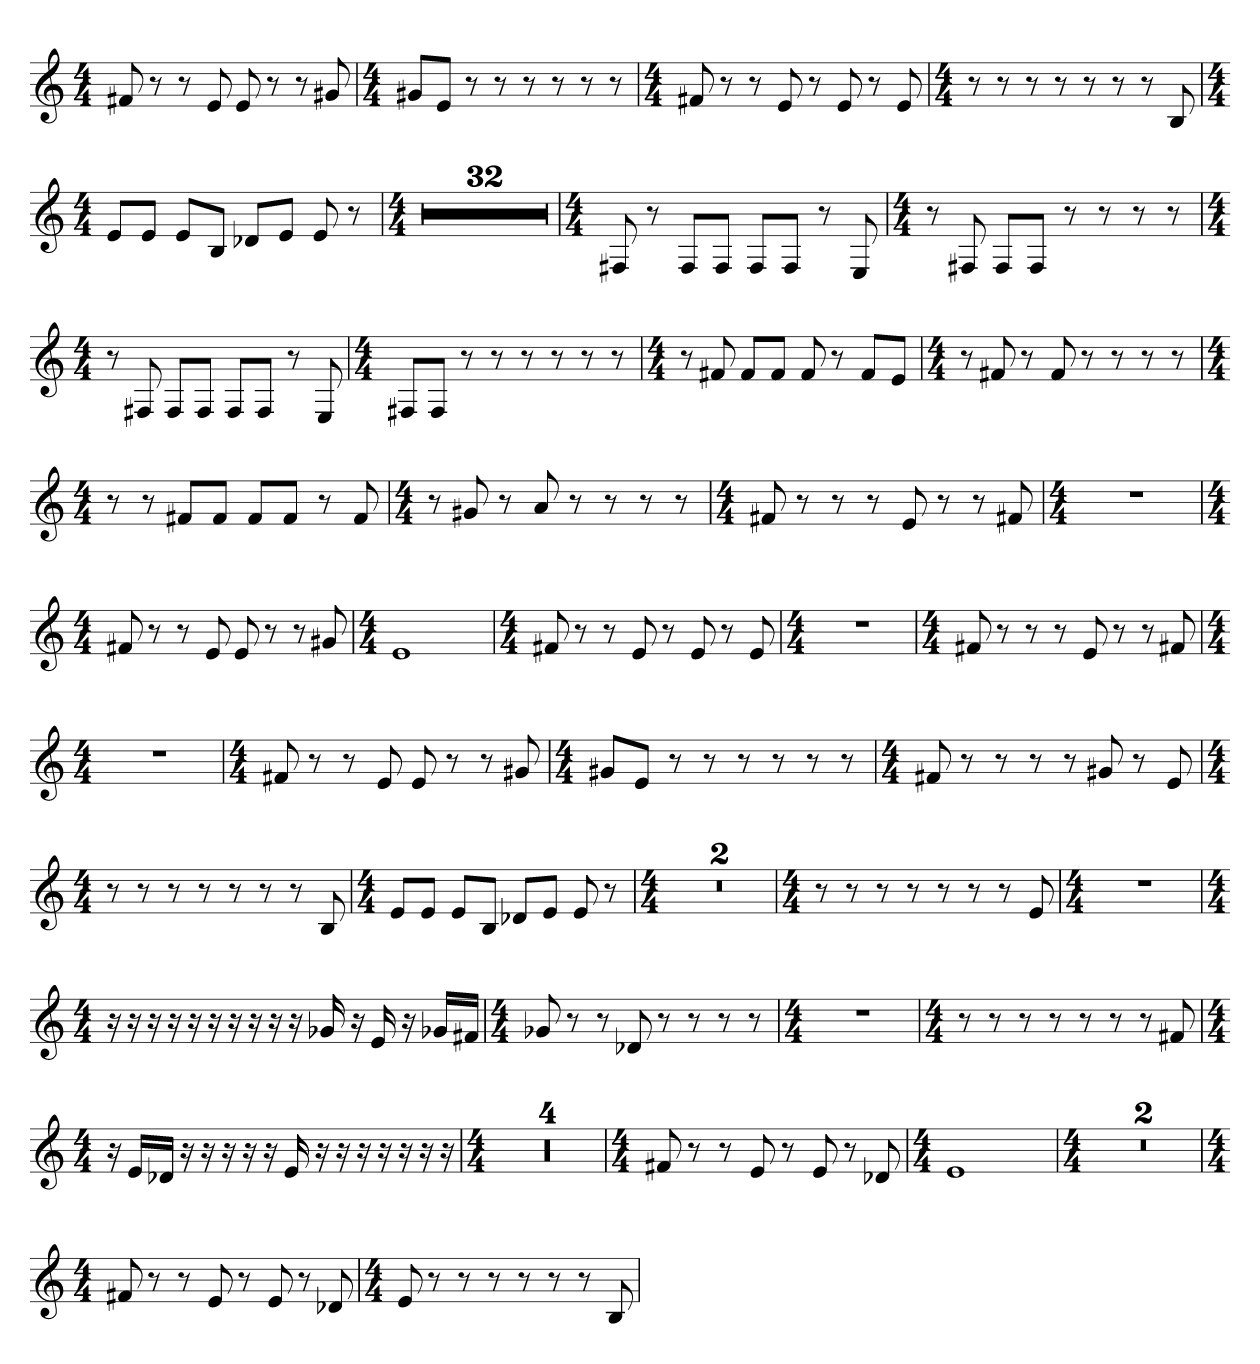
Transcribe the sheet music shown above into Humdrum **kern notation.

**kern
*part1
*staff1
*M4/4
=
8f#X
8r
8r
8e
8e
8r
8r
8g#X
=
*M4/4
8g#XL
8eJ
8r
8r
8r
8r
8r
8r
=
*M4/4
8f#X
8r
8r
8e
8r
8e
8r
8e
=
*M4/4
8r
8r
8r
8r
8r
8r
8r
8B
=
*M4/4
8eL
8eJ
8eL
8BJ
8d-XL
8eJ
8e
8r
=
*M4/4
1r
=
*M4/4
1r
=
*M4/4
1r
=
*M4/4
1r
=
*M4/4
1r
=
*M4/4
1r
=
*M4/4
1r
=
*M4/4
1r
=
*M4/4
1r
=
*M4/4
1r
=
*M4/4
1r
=
*M4/4
1r
=
*M4/4
1r
=
*M4/4
1r
=
*M4/4
1r
=
*M4/4
1r
=
*M4/4
1r
=
*M4/4
1r
=
*M4/4
1r
=
*M4/4
1r
=
*M4/4
1r
=
*M4/4
1r
=
*M4/4
1r
=
*M4/4
1r
=
*M4/4
1r
=
*M4/4
1r
=
*M4/4
1r
=
*M4/4
1r
=
*M4/4
1r
=
*M4/4
1r
=
*M4/4
1r
=
*M4/4
1r
=
*M4/4
8F#X
8r
8F#L
8F#J
8F#L
8F#J
8r
8E
=
*M4/4
8r
8F#X
8F#L
8F#J
8r
8r
8r
8r
=
*M4/4
8r
8F#X
8F#L
8F#J
8F#L
8F#J
8r
8E
=
*M4/4
8F#XL
8F#J
8r
8r
8r
8r
8r
8r
=
*M4/4
8r
8f#X
8f#L
8f#J
8f#
8r
8f#L
8eJ
=
*M4/4
8r
8f#X
8r
8f#
8r
8r
8r
8r
=
*M4/4
8r
8r
8f#XL
8f#J
8f#L
8f#J
8r
8f#
=
*M4/4
8r
8g#X
8r
8a
8r
8r
8r
8r
=
*M4/4
8f#X
8r
8r
8r
8e
8r
8r
8f#X
=
*M4/4
1r
=
*M4/4
8f#X
8r
8r
8e
8e
8r
8r
8g#X
=
*M4/4
1e
=
*M4/4
8f#X
8r
8r
8e
8r
8e
8r
8e
=
*M4/4
1r
=
*M4/4
8f#X
8r
8r
8r
8e
8r
8r
8f#X
=
*M4/4
1r
=
*M4/4
8f#X
8r
8r
8e
8e
8r
8r
8g#X
=
*M4/4
8g#XL
8eJ
8r
8r
8r
8r
8r
8r
=
*M4/4
8f#X
8r
8r
8r
8r
8g#X
8r
8e
=
*M4/4
8r
8r
8r
8r
8r
8r
8r
8B
=
*M4/4
8eL
8eJ
8eL
8BJ
8d-XL
8eJ
8e
8r
=
*M4/4
1r
=
*M4/4
1r
=
*M4/4
8r
8r
8r
8r
8r
8r
8r
8e
=
*M4/4
1r
=
*M4/4
16r
16r
16r
16r
16r
16r
16r
16r
16r
16r
16g-X
16r
16e
16r
16g-XLL
16f#XJJ
=
*M4/4
8g-X
8r
8r
8d-X
8r
8r
8r
8r
=
*M4/4
1r
=
*M4/4
8r
8r
8r
8r
8r
8r
8r
8f#X
=
*M4/4
16r
16eLL
16d-XJJ
16r
16r
16r
16r
16r
16e
16r
16r
16r
16r
16r
16r
16r
=
*M4/4
1r
=
*M4/4
1r
=
*M4/4
1r
=
*M4/4
1r
=
*M4/4
8f#X
8r
8r
8e
8r
8e
8r
8d-X
=
*M4/4
1e
=
*M4/4
1r
=
*M4/4
1r
=
*M4/4
8f#X
8r
8r
8e
8r
8e
8r
8d-X
=
*M4/4
8e
8r
8r
8r
8r
8r
8r
8B
=
*-
